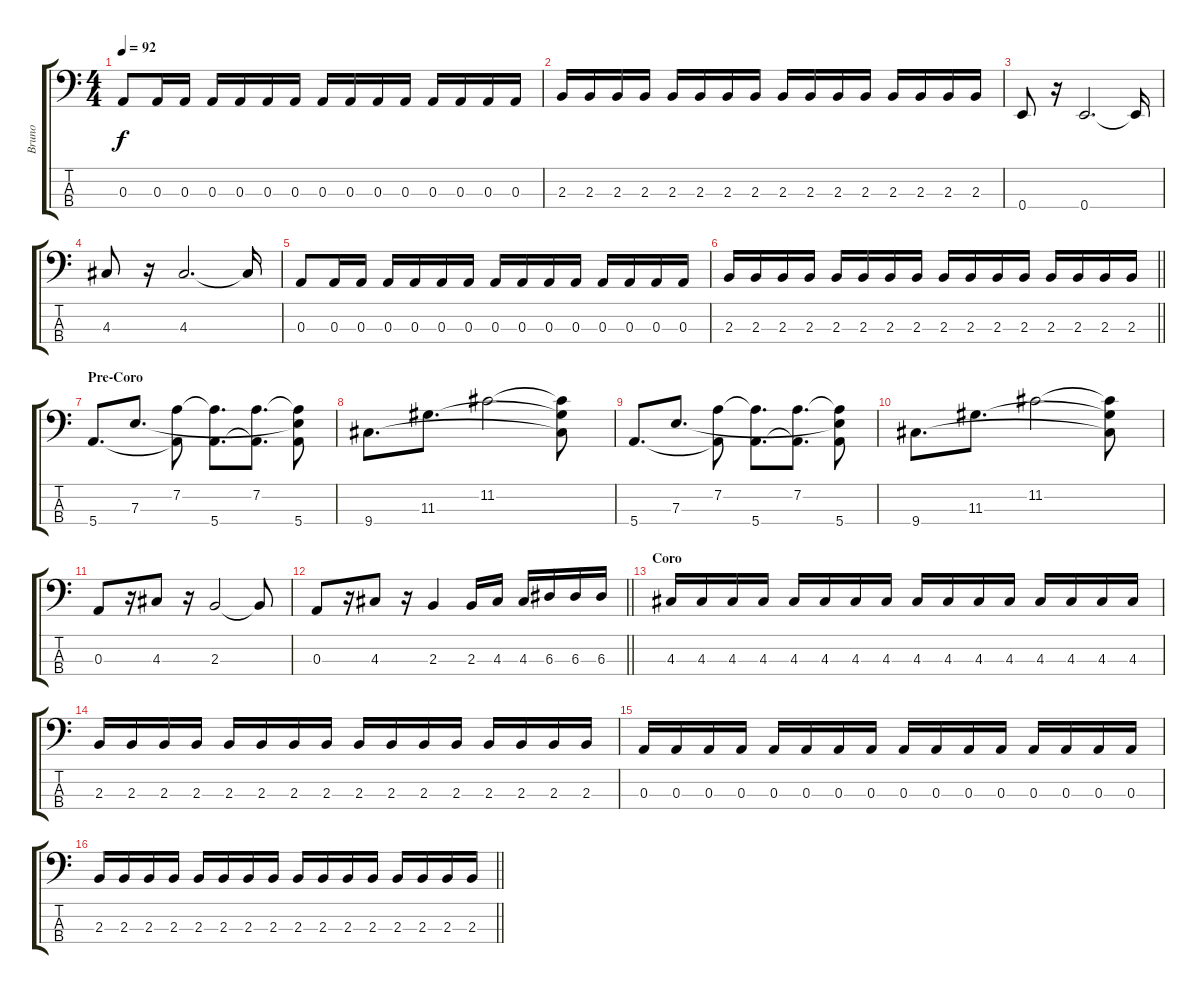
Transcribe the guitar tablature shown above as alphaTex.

\track ("Bruno" "Bruno") {instrument electricbasspick}
\staff {score tabs}
\tuning (G2 D2 A1 E1) {hide}
\ts (4 4)
\tempo 92
\clef f4
\ks c
0.3.8{dy f} 0.3.16 0.3.16 0.3.16 0.3.16 0.3.16 0.3.16 0.3.16 0.3.16 0.3.16 0.3.16 0.3.16 0.3.16 0.3.16 0.3.16 |
2.3.16 2.3.16 2.3.16 2.3.16 2.3.16 2.3.16 2.3.16 2.3.16 2.3.16 2.3.16 2.3.16 2.3.16 2.3.16 2.3.16 2.3.16 2.3.16 |
0.4.8 r.16 0.4.2{d} 0.4{t}.16 |
4.3.8 r.16 4.3.2{d} 4.3{t}.16 |
0.3.8 0.3.16 0.3.16 0.3.16 0.3.16 0.3.16 0.3.16 0.3.16 0.3.16 0.3.16 0.3.16 0.3.16 0.3.16 0.3.16 0.3.16 |
\barLineRight lightlight
2.3.16 2.3.16 2.3.16 2.3.16 2.3.16 2.3.16 2.3.16 2.3.16 2.3.16 2.3.16 2.3.16 2.3.16 2.3.16 2.3.16 2.3.16 2.3.16 |
\section ("" "Pre-Coro")
5.4.8{d} 7.3.8{d} (7.2 5.4{t}).8 (7.2{t} 5.4).8{d} (7.2 5.4{t}).8{d} (7.2{t} 7.3{t} 5.4).8 |
9.4.8{d} 11.3.8{d} 11.2.2 (11.2{t} 11.3{t} 9.4{t}).8 |
5.4.8{d} 7.3.8{d} (7.2 5.4{t}).8 (7.2{t} 5.4).8{d} (7.2 5.4{t}).8{d} (7.2{t} 7.3{t} 5.4).8 |
9.4.8{d} 11.3.8{d} 11.2.2 (11.2{t} 11.3{t} 9.4{t}).8 |
0.3.8 r.16 4.3.8 r.16 2.3.2 2.3{t}.8 |
\barLineRight lightlight
0.3.8 r.16 4.3.8 r.16 2.3.4 2.3.16 4.3.16 4.3.16 6.3.16 6.3.16 6.3.16 |
\section ("" "Coro")
4.3.16 4.3.16 4.3.16 4.3.16 4.3.16 4.3.16 4.3.16 4.3.16 4.3.16 4.3.16 4.3.16 4.3.16 4.3.16 4.3.16 4.3.16 4.3.16 |
2.3.16 2.3.16 2.3.16 2.3.16 2.3.16 2.3.16 2.3.16 2.3.16 2.3.16 2.3.16 2.3.16 2.3.16 2.3.16 2.3.16 2.3.16 2.3.16 |
0.3.16 0.3.16 0.3.16 0.3.16 0.3.16 0.3.16 0.3.16 0.3.16 0.3.16 0.3.16 0.3.16 0.3.16 0.3.16 0.3.16 0.3.16 0.3.16 |
\barLineRight lightlight
2.3.16 2.3.16 2.3.16 2.3.16 2.3.16 2.3.16 2.3.16 2.3.16 2.3.16 2.3.16 2.3.16 2.3.16 2.3.16 2.3.16 2.3.16 2.3.16
